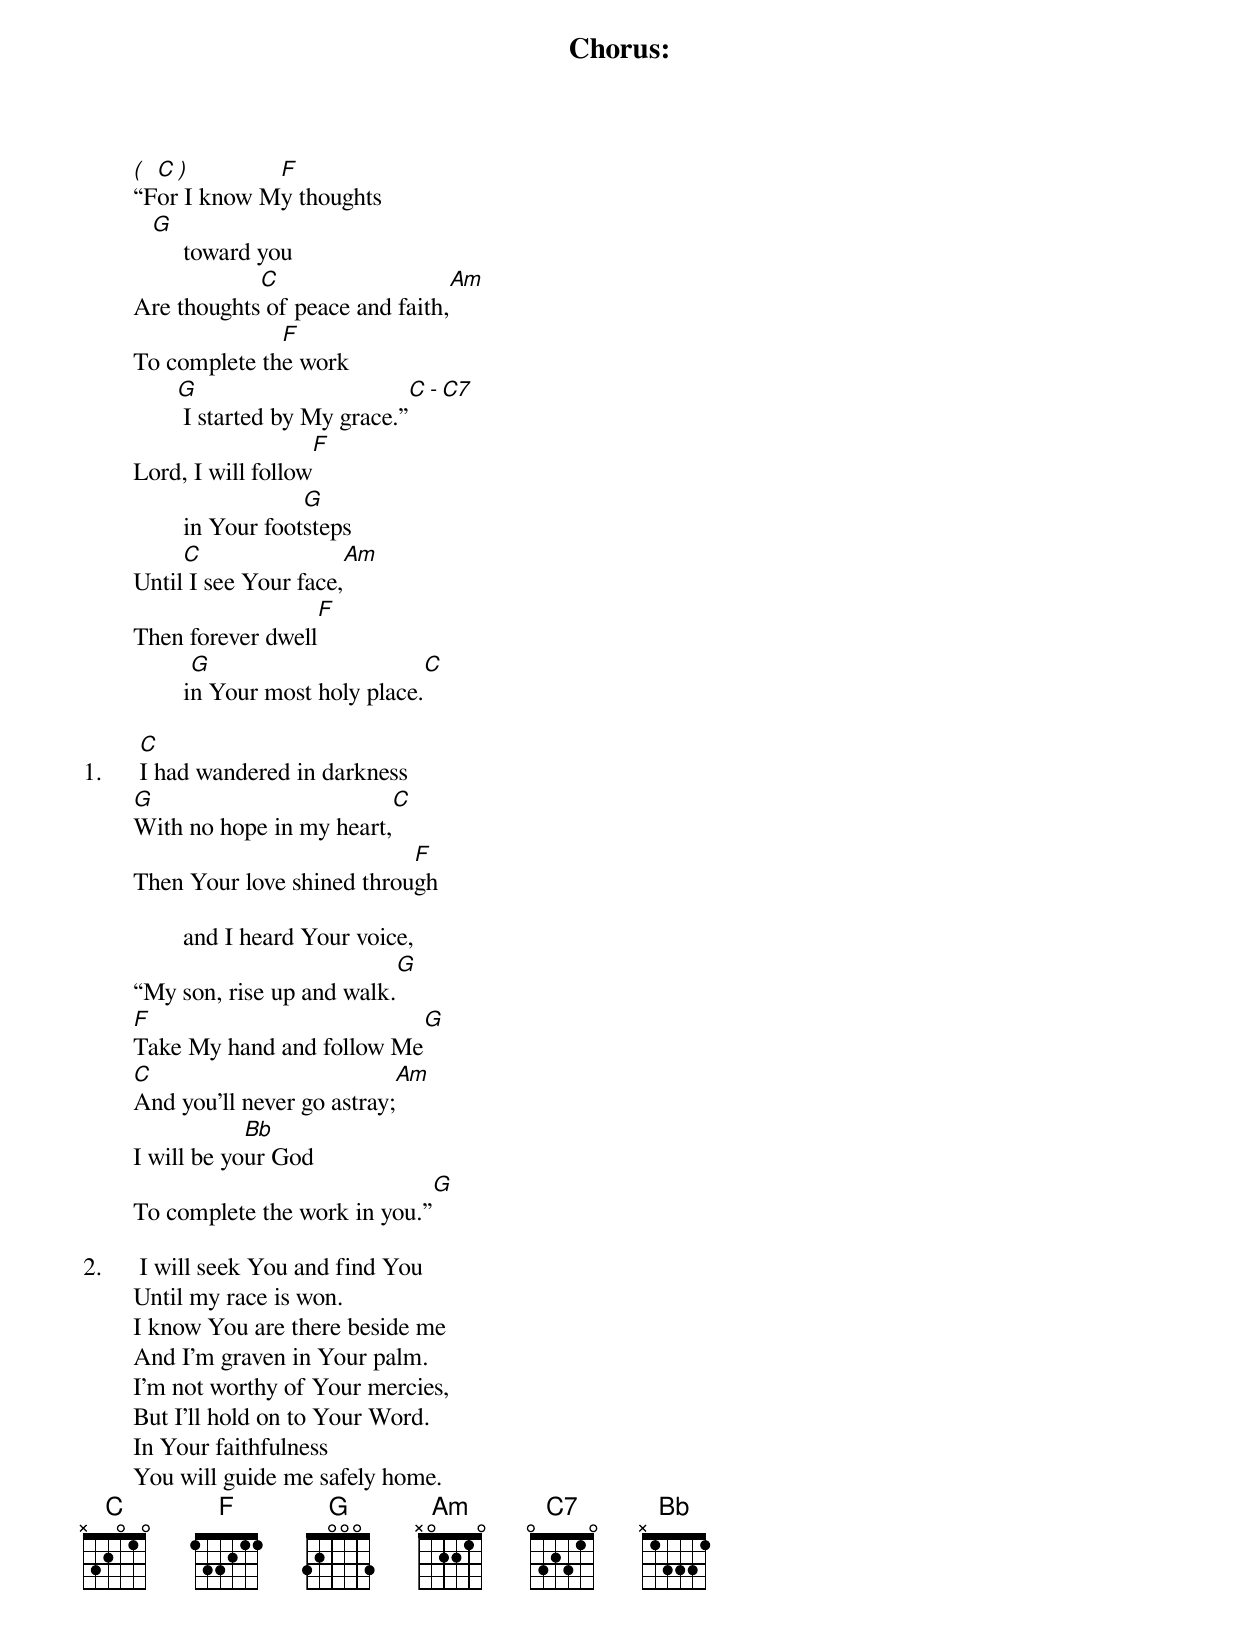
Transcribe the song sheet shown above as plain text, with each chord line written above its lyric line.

Chorus:
	( C )        F
	“For I know My thoughts
           G
		toward you
	            C                                         Am
	Are thoughts of peace and faith,
	              F
	To complete the work
               G                        C  - C7
		I started by My grace.”
	                           F
	Lord, I will follow
                            G
		in Your footsteps
	     C                           Am
	Until I see Your face,
	                  F
	Then forever dwell
                 G                             C
		in Your most holy place.

	C
1.	I had wandered in darkness
	G                                         C
	With no hope in my heart,
	                           F
	Then Your love shined through

		and I heard Your voice,
	                                             G
	“My son, rise up and walk.
	F                                        G
	Take My hand and follow Me
	C                                         Am
	And you’ll never go astray;
	            Bb
	I will be your God
                                                        G
	To complete the work in you.”

2.	I will seek You and find You
	Until my race is won.
	I know You are there beside me
	And I’m graven in Your palm.
	I’m not worthy of Your mercies,
	But I’ll hold on to Your Word.
	In Your faithfulness
	You will guide me safely home.
